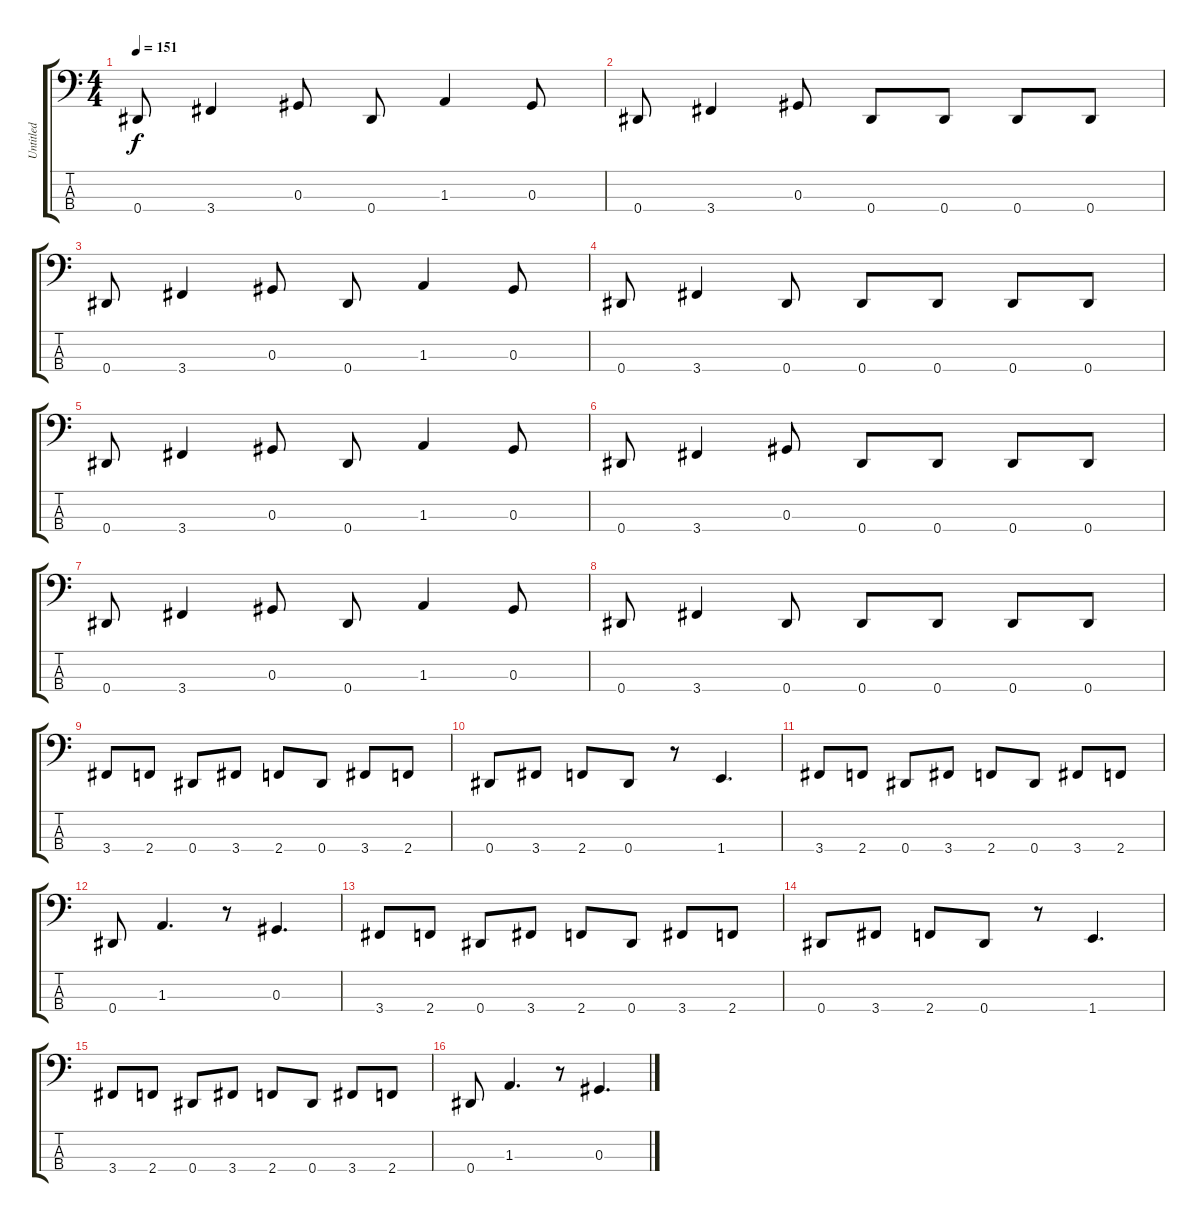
\track ("Untitled" "Untitled") {instrument electricbassfinger}
\staff {score tabs}
\tuning (Gb2 Db2 Ab1 Eb1) {hide}
\ts (4 4)
\tempo 151
\clef f4
\ks c
0.4.8{dy f} 3.4.4 0.3.8 0.4.8 1.3.4 0.3.8 |
0.4.8 3.4.4 0.3.8 0.4.8 0.4.8 0.4.8 0.4.8 |
0.4.8 3.4.4 0.3.8 0.4.8 1.3.4 0.3.8 |
0.4.8 3.4.4 0.4.8 0.4.8 0.4.8 0.4.8 0.4.8 |
0.4.8 3.4.4 0.3.8 0.4.8 1.3.4 0.3.8 |
0.4.8 3.4.4 0.3.8 0.4.8 0.4.8 0.4.8 0.4.8 |
0.4.8 3.4.4 0.3.8 0.4.8 1.3.4 0.3.8 |
0.4.8 3.4.4 0.4.8 0.4.8 0.4.8 0.4.8 0.4.8 |
3.4.8 2.4.8 0.4.8 3.4.8 2.4.8 0.4.8 3.4.8 2.4.8 |
0.4.8 3.4.8 2.4.8 0.4.8 r.8 1.4.4{d} |
3.4.8 2.4.8 0.4.8 3.4.8 2.4.8 0.4.8 3.4.8 2.4.8 |
0.4.8 1.3.4{d} r.8 0.3.4{d} |
3.4.8 2.4.8 0.4.8 3.4.8 2.4.8 0.4.8 3.4.8 2.4.8 |
0.4.8 3.4.8 2.4.8 0.4.8 r.8 1.4.4{d} |
3.4.8 2.4.8 0.4.8 3.4.8 2.4.8 0.4.8 3.4.8 2.4.8 |
0.4.8 1.3.4{d} r.8 0.3.4{d}
